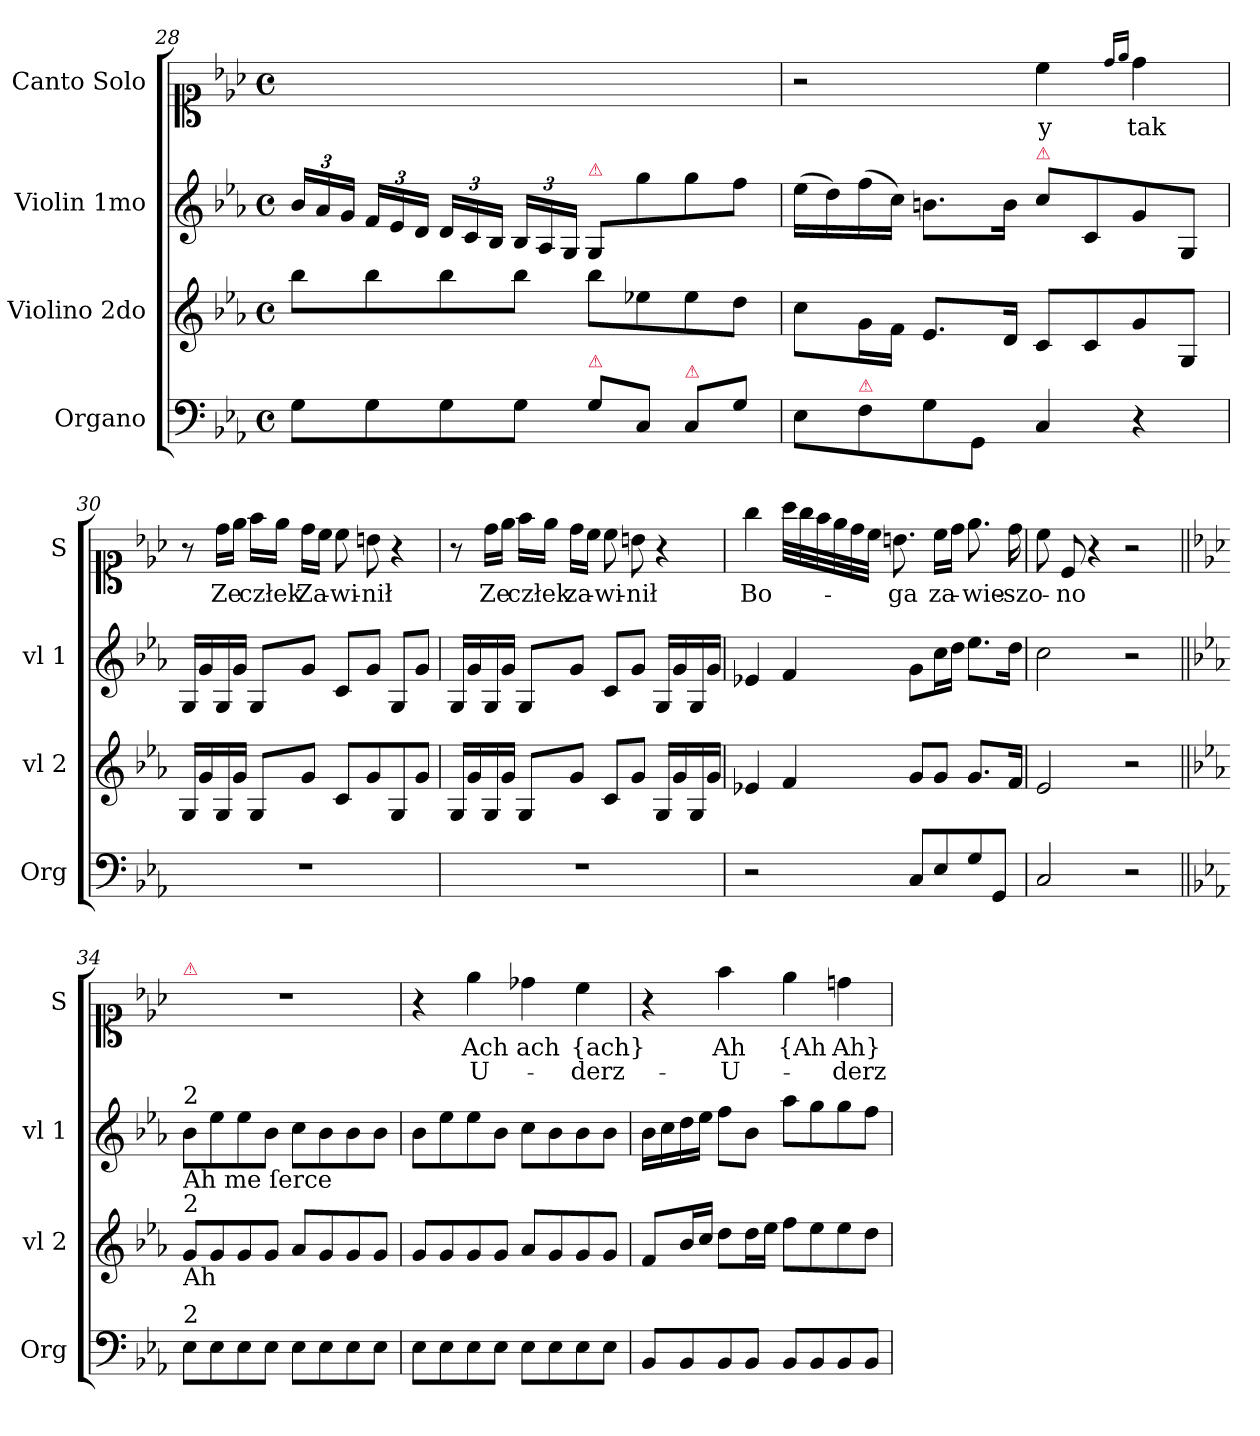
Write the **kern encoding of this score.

**kern	**kern	**dynam	**kern	**dynam	**kern	**text	**text
*part4	*part3	*part3	*part2	*part2	*part1	*part1	*part1
*staff4	*staff3	*staff3	*staff2	*staff2	*staff1	*staff1	*staff1
*I"Organo	*I"Violino 2do	*	*I"Violin 1mo	*	*I"Canto Solo	*	*
*I'Org	*I'vl 2	*	*I'vl 1	*	*I'S	*	*
*clefF4	*clefG2	*	*clefG2	*	*clefC1	*	*
*k[b-e-a-]	*k[b-e-a-]	*	*k[b-e-a-]	*	*k[b-e-a-]	*	*
*M4/4	*M4/4	*	*M4/4	*	*M4/4	*	*
*met(c)	*met(c)	*	*met(c)	*	*met(c)	*	*
=28	=28	=28	=28	=28	=28	=28	=28
8G\L	8bb-\L	.	24b-/LL	.	1ryy	.	.
.	.	.	24a-/	.	.	.	.
.	.	.	24g/JJ	.	.	.	.
8G\	8bb-\	.	24f/LL	.	.	.	.
.	.	.	24e-/	.	.	.	.
.	.	.	24d/JJ	.	.	.	.
8G\	8bb-\	.	24d/LL	.	.	.	.
.	.	.	24c/	.	.	.	.
.	.	.	24B-/JJ	.	.	.	.
8G\J	8bb-\J	.	24B-/LL	.	.	.	.
.	.	.	24A-/	.	.	.	.
.	.	.	24G/JJ	.	.	.	.
!	!	!	!LO:TX:a:color=crimson:t=⚠	!	!	!	!
!LO:TX:a:color=crimson:t=⚠	!	!	!	!	!	!	!
8G\L	8bb-\L	.	8G/L	.	.	.	.
8C/J	8ee-X\	.	8gg\	.	.	.	.
!LO:TX:a:color=crimson:t=⚠	!	!	!	!	!	!	!
8C/L	8ee-\	.	8gg\	.	.	.	.
8G\J	8dd\J	.	8ff\J	.	.	.	.
=29	=29	=29	=29	=29	=29	=29	=29
8E-\L	8cc\L	.	(16ee-\LL	.	2r	.	.
.	.	.	16dd\)	.	.	.	.
!LO:TX:a:color=crimson:t=⚠	!	!	!	!	!	!	!
8F\	16g\L	.	(16ff\	.	.	.	.
.	16f\JJ	.	16cc\JJ)	.	.	.	.
8G\	8.e-/L	.	8.bn\L	.	.	.	.
8GG/J	.	.	.	.	.	.	.
.	16d/Jk	.	16b\Jk	.	.	.	.
!	!	!	!LO:TX:a:color=crimson:t=⚠	!	!	!	!
!	!	!LO:DY:a	!	!LO:DY:a	!	!	!
4C/	8c/L	piano	8cc\L	pia	4cc\	y	.
.	8c/	.	8c/	.	.	.	.
.	.	.	.	.	16qqdd/LL	.	.
.	.	.	.	.	16qqee-/JJ	.	.
4r	8g/	.	8g/	.	4dd\	tak	.
.	8G/J	.	8G/J	.	.	.	.
=30	=30	=30	=30	=30	=30	=30	=30
1r	16G/LL	.	16G/LL	.	8r	.	.
.	16g/	.	16g/	.	.	.	.
.	16G/	.	16G/	.	16dd\LL	Ze	.
.	16g/JJ	.	16g/JJ	.	16ee-\JJ	.	.
.	8G/L	.	8G/L	.	16ff\LL	człek	.
.	.	.	.	.	16ee-\JJ	.	.
.	8g/J	.	8g/J	.	16dd\LL	Za-	.
.	.	.	.	.	16cc\JJ	.	.
.	8c/L	.	8c/L	.	8cc\	-wi-	.
.	8g/	.	8g/J	.	8bn\	-nił	.
.	8G/	.	8G/L	.	4r	.	.
.	8g/J	.	8g/J	.	.	.	.
=31	=31	=31	=31	=31	=31	=31	=31
1r	16G/LL	.	16G/LL	.	8r	.	.
.	16g/	.	16g/	.	.	.	.
.	16G/	.	16G/	.	16dd\LL	Ze	.
.	16g/JJ	.	16g/JJ	.	16ee-\JJ	.	.
.	8G/L	.	8G/L	.	16ff\LL	człek	.
.	.	.	.	.	16ee-\JJ	.	.
.	8g/J	.	8g/J	.	16dd\LL	za-	.
.	.	.	.	.	16cc\JJ	.	.
.	8c/L	.	8c/L	.	8cc\	-wi-	.
.	8g/J	.	8g/J	.	8bn\	-nił	.
.	16G/LL	.	16G/LL	.	4r	.	.
.	16g/	.	16g/	.	.	.	.
.	16G/	.	16G/	.	.	.	.
.	16g/JJ	.	16g/JJ	.	.	.	.
=32	=32	=32	=32	=32	=32	=32	=32
2r	4e-X/	.	4e-X/	.	4gg\	Bo-	.
.	4f/	.	4f/	.	32aa-\LLL	.	.
.	.	.	.	.	32gg\	.	.
.	.	.	.	.	32ff\	.	.
.	.	.	.	.	32ee-\	.	.
.	.	.	.	.	32dd\	.	.
.	.	.	.	.	32cc\JJJ	.	.
.	.	.	.	.	8.bn\	-ga	.
8C/L	8g/L	.	8g\L	.	.	.	.
8E-/	8g/J	.	16cc\L	.	16cc\LL	za-	.
.	.	.	16dd\JJ	.	16dd\JJ	.	.
8G/	8.g/L	.	8.ee-\L	.	8.ee-\	-wie-	.
8GG/J	.	.	.	.	.	.	.
.	16f/Jk	.	16dd\Jk	.	16dd\	-szo-	.
=33	=33	=33	=33	=33	=33	=33	=33
2C/	2e-/	.	2cc\	.	8cc\	.	.
.	.	.	.	.	8c/	-no	.
.	.	.	.	.	4r	.	.
2r	2r	.	2r	.	2r	.	.
=34||	=34||	=34||	=34||	=34||	=34||	=34||	=34||
*k[b-e-a-]	*	*	*	*	*	*	*
!	!	!	!	!	!LO:TX:a:color=crimson:t=⚠	!	!
!	!	!	!LO:TX:a:t=2	!	!	!	!
!	!	!	!LO:TX:b:t=Ah me ſerce	!	!	!	!
!	!LO:TX:a:t=2	!	!	!	!	!	!
!	!LO:TX:b:t=Ah	!	!	!	!	!	!
!LO:TX:a:t=2	!	!	!	!	!	!	!
8E-\L	8g/L	.	8b-\L	.	1r	.	.
8E-\	8g/	.	8ee-\	.	.	.	.
8E-\	8g/	.	8ee-\	.	.	.	.
8E-\J	8g/J	.	8b-\J	.	.	.	.
8E-\L	8a-/L	.	8cc\L	.	.	.	.
8E-\	8g/	.	8b-\	.	.	.	.
8E-\	8g/	.	8b-\	.	.	.	.
8E-\J	8g/J	.	8b-\J	.	.	.	.
=35	=35	=35	=35	=35	=35	=35	=35
!	!	!LO:DY:a	!	!	!	!	!
8E-\L	8g/L	piano	8b-\L	.	4r	.	.
!	!	!	!	!LO:DY:a	!	!	!
8E-\	8g/	.	8ee-\	pia	.	.	.
8E-\	8g/	.	8ee-\	.	4ee-\	Ach	U-
8E-\J	8g/J	.	8b-\J	.	.	.	.
8E-\L	8a-/L	.	8cc\L	.	4dd-X\	ach	.
8E-\	8g/	.	8b-\	.	.	.	.
8E-\	8g/	.	8b-\	.	4cc\	{ach}	-derz-
8E-\J	8g/J	.	8b-\J	.	.	.	.
=36	=36	=36	=36	=36	=36	=36	=36
!	!	!	!	!LO:DY:a	!	!	!
8BB-/L	8f/L	.	16b-\LL	for	4r	.	.
.	.	.	16cc\	.	.	.	.
8BB-/	16b-/L	.	16dd\	.	.	.	.
.	16cc/JJ	.	16ee-\JJ	.	.	.	.
8BB-/	8dd\L	.	8ff\L	.	4ff\	Ah	U-
8BB-/J	16dd\L	.	8b-\J	.	.	.	.
.	16ee-\JJ	.	.	.	.	.	.
8BB-/L	8ff\L	.	8aa-\L	.	4ee-\	{Ah	.
8BB-/	8ee-\	.	8gg\	.	.	.	.
8BB-/	8ee-\	.	8gg\	.	4ddn\	Ah}	-derz
8BB-/J	8dd\J	.	8ff\J	.	.	.	.
=	=	=	=	=	=	=	=
*-	*-	*-	*-	*-	*-	*-	*-
